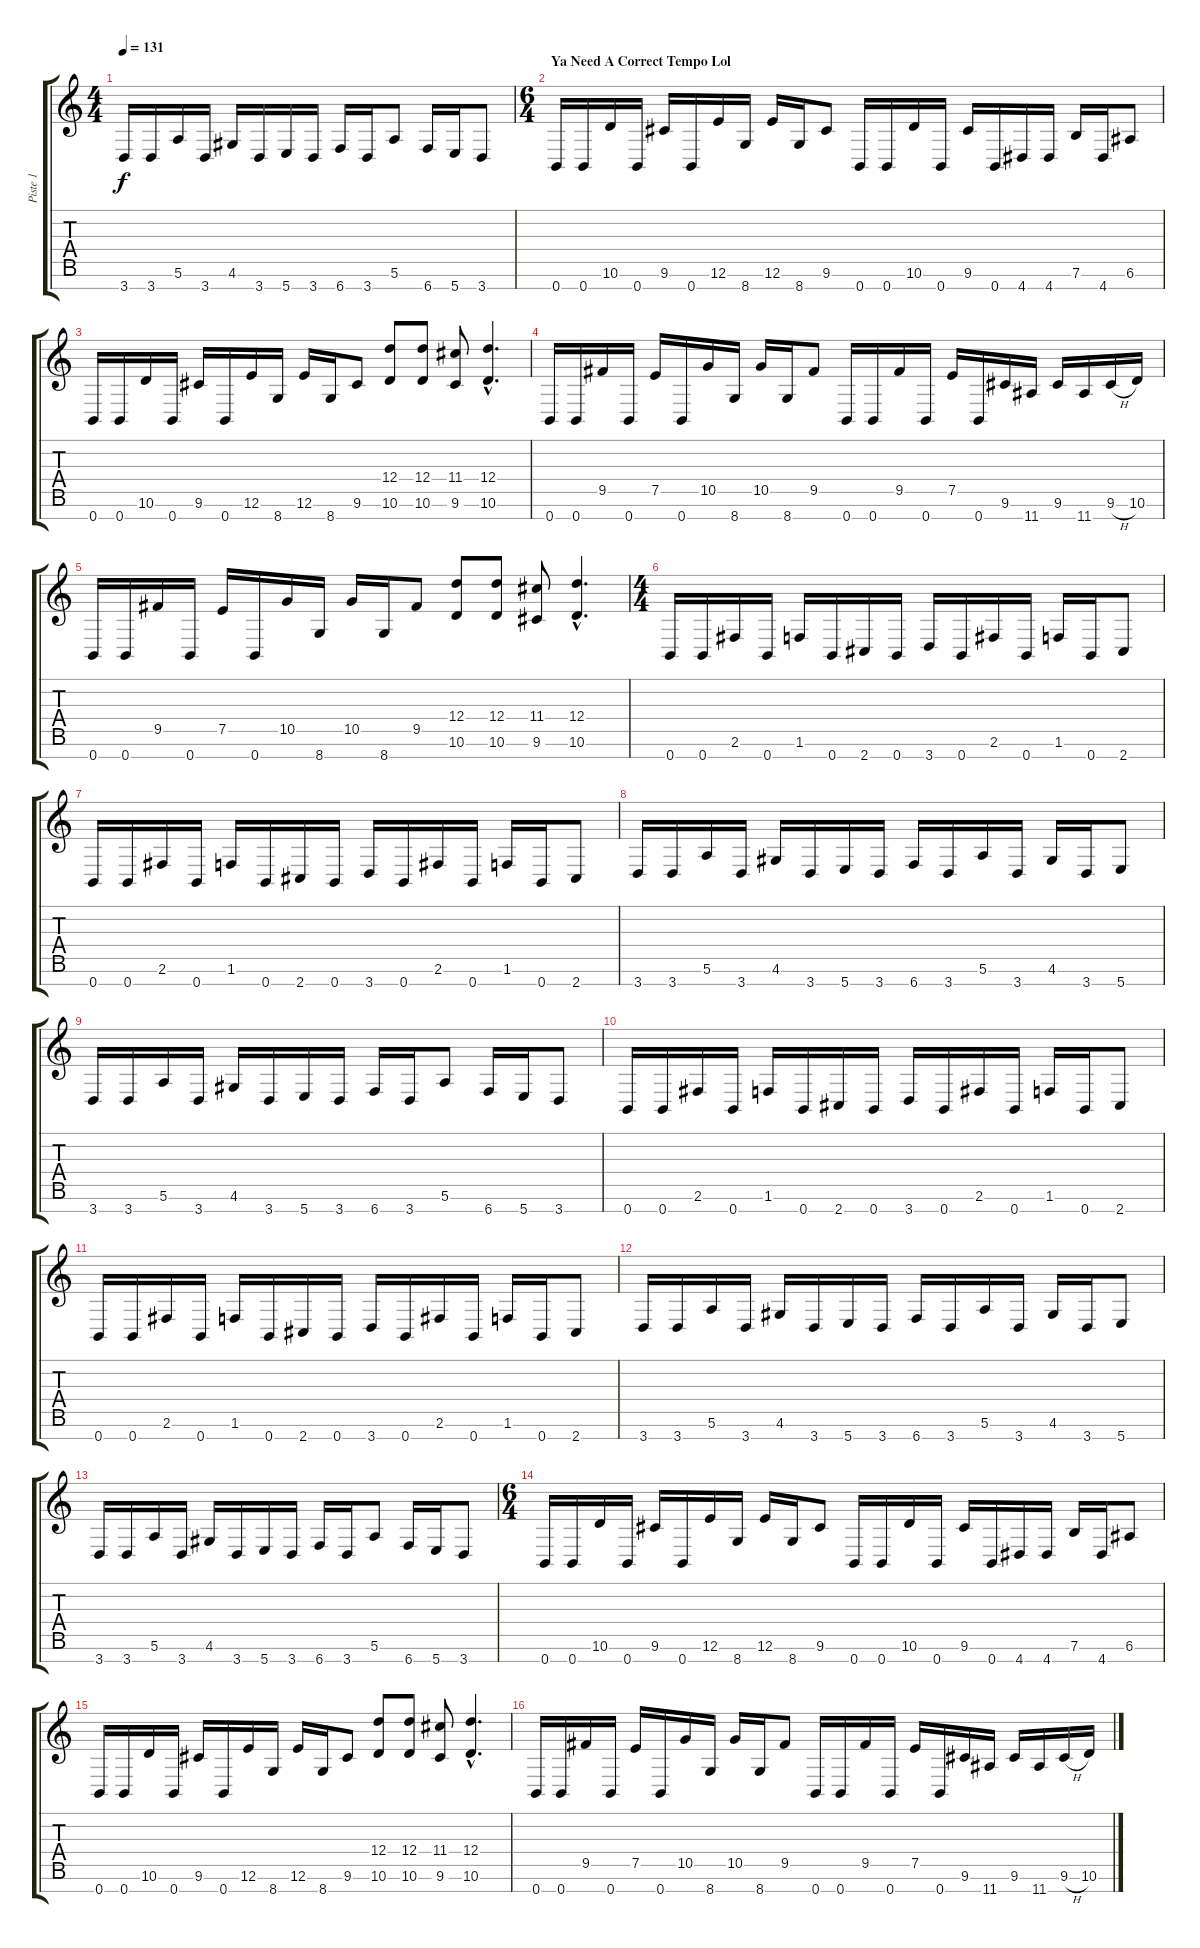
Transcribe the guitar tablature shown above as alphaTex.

\track ("Piste 1" "Piste 1") {instrument distortionguitar}
\staff {score tabs}
\tuning (E4 B3 G3 D3 A2 E2 B1) {hide}
\ts (4 4)
\tempo 131
\clef g2
\ks c
3.7.16{dy f} 3.7.16 5.6.16 3.7.16 4.6.16 3.7.16 5.7.16 3.7.16 6.7.16 3.7.16 5.6.8 6.7.16 5.7.16 3.7.8 |
\ts (6 4)
\section ("" "Ya Need A Correct Tempo Lol")
0.7.16 0.7.16 10.6.16 0.7.16 9.6.16 0.7.16 12.6.16 8.7.16 12.6.16 8.7.16 9.6.8 0.7.16 0.7.16 10.6.16 0.7.16 9.6.16 0.7.16 4.7.16 4.7.16 7.6.16 4.7.16 6.6.8 |
0.7.16 0.7.16 10.6.16 0.7.16 9.6.16 0.7.16 12.6.16 8.7.16 12.6.16 8.7.16 9.6.8 (12.4 10.6).8 (12.4 10.6).8 (11.4 9.6).8 (12.4{hac} 10.6{hac}).4{d} |
0.7.16 0.7.16 9.5.16 0.7.16 7.5.16 0.7.16 10.5.16 8.7.16 10.5.16 8.7.16 9.5.8 0.7.16 0.7.16 9.5.16 0.7.16 7.5.16 0.7.16 9.6.16 11.7.16 9.6.16 11.7.16 9.6{h}.16 10.6.16 |
0.7.16 0.7.16 9.5.16 0.7.16 7.5.16 0.7.16 10.5.16 8.7.16 10.5.16 8.7.16 9.5.8 (12.4 10.6).8 (12.4 10.6).8 (11.4 9.6).8 (12.4{hac} 10.6{hac}).4{d} |
\ts (4 4)
0.7.16 0.7.16 2.6.16 0.7.16 1.6.16 0.7.16 2.7.16 0.7.16 3.7.16 0.7.16 2.6.16 0.7.16 1.6.16 0.7.16 2.7.8 |
0.7.16 0.7.16 2.6.16 0.7.16 1.6.16 0.7.16 2.7.16 0.7.16 3.7.16 0.7.16 2.6.16 0.7.16 1.6.16 0.7.16 2.7.8 |
3.7.16 3.7.16 5.6.16 3.7.16 4.6.16 3.7.16 5.7.16 3.7.16 6.7.16 3.7.16 5.6.16 3.7.16 4.6.16 3.7.16 5.7.8 |
3.7.16 3.7.16 5.6.16 3.7.16 4.6.16 3.7.16 5.7.16 3.7.16 6.7.16 3.7.16 5.6.8 6.7.16 5.7.16 3.7.8 |
0.7.16 0.7.16 2.6.16 0.7.16 1.6.16 0.7.16 2.7.16 0.7.16 3.7.16 0.7.16 2.6.16 0.7.16 1.6.16 0.7.16 2.7.8 |
0.7.16 0.7.16 2.6.16 0.7.16 1.6.16 0.7.16 2.7.16 0.7.16 3.7.16 0.7.16 2.6.16 0.7.16 1.6.16 0.7.16 2.7.8 |
3.7.16 3.7.16 5.6.16 3.7.16 4.6.16 3.7.16 5.7.16 3.7.16 6.7.16 3.7.16 5.6.16 3.7.16 4.6.16 3.7.16 5.7.8 |
3.7.16 3.7.16 5.6.16 3.7.16 4.6.16 3.7.16 5.7.16 3.7.16 6.7.16 3.7.16 5.6.8 6.7.16 5.7.16 3.7.8 |
\ts (6 4)
0.7.16 0.7.16 10.6.16 0.7.16 9.6.16 0.7.16 12.6.16 8.7.16 12.6.16 8.7.16 9.6.8 0.7.16 0.7.16 10.6.16 0.7.16 9.6.16 0.7.16 4.7.16 4.7.16 7.6.16 4.7.16 6.6.8 |
0.7.16 0.7.16 10.6.16 0.7.16 9.6.16 0.7.16 12.6.16 8.7.16 12.6.16 8.7.16 9.6.8 (12.4 10.6).8 (12.4 10.6).8 (11.4 9.6).8 (12.4{hac} 10.6{hac}).4{d} |
0.7.16 0.7.16 9.5.16 0.7.16 7.5.16 0.7.16 10.5.16 8.7.16 10.5.16 8.7.16 9.5.8 0.7.16 0.7.16 9.5.16 0.7.16 7.5.16 0.7.16 9.6.16 11.7.16 9.6.16 11.7.16 9.6{h}.16 10.6.16
